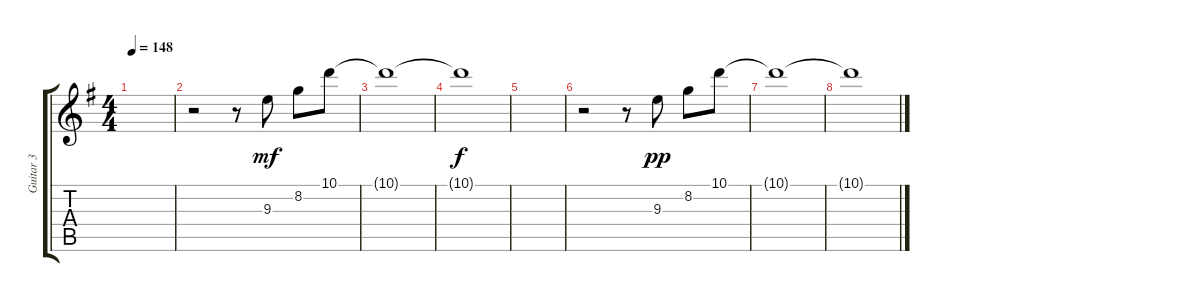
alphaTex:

\track ("Guitar 3" "Guitar 3") {instrument distortionguitar}
\staff {score tabs}
\tuning (E4 B3 G3 D3 A2 E2) {hide}
\ts (4 4)
\tempo 148
\clef g2
\ks g
|
r.2 r.8 9.3.8{dy mf} 8.2.8 10.1.8 |
10.1{t}.1 |
10.1{t}.1{dy f} |
|
r.2 r.8 9.3.8{dy pp} 8.2.8 10.1.8 |
10.1{t}.1 |
10.1{t}.1
